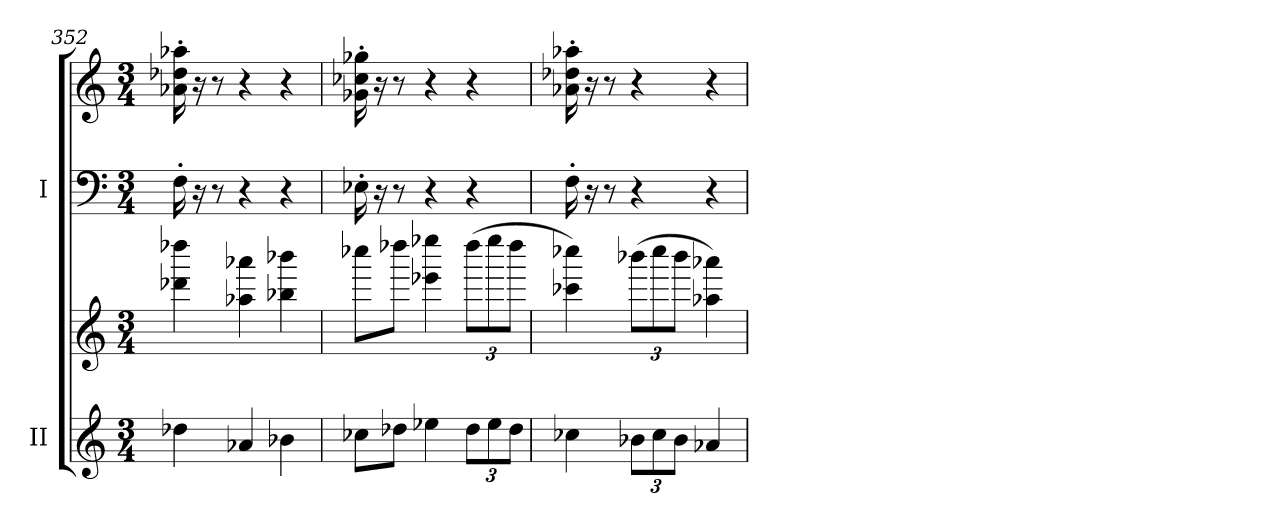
**kern	**kern	**kern	**kern
*part2	*part2	*part1	*part1
*staff4	*staff3	*staff2	*staff1
*I"II	*	*I"I	*
*I'II	*	*I'I	*
*clefG2	*clefG2	*clefF4	*clefG2
*k[]	*k[]	*k[]	*k[]
*a:	*a:	*a:	*a:
*M3/4	*M3/4	*M3/4	*M3/4
=352	=352	=352	=352
4dd-X\	4ddd-X\ 4dddd-X\	16F'\	16a-X\' 16dd-X\' 16aa-X\'
.	.	16r	16r
.	.	8r	8r
4a-X/	4aa-X\ 4aaa-X\	4r	4r
4b-X\	4bb-X\ 4bbb-X\	4r	4r
!!LO:LB:g=z
=353	=353	=353	=353
8cc-X\L	8cccc-X\L	16E-X'\	16g-X\' 16cc-X\' 16gg-X\'
.	.	16r	16r
8dd-X\J	8dddd-X\J	8r	8r
4ee-X\	4eee-X\ 4eeee-X\	4r	4r
*Xbrackettup	*Xbrackettup	*	*
12dd-\L	(12dddd-\L	4r	4r
12ee-\	12eeee-\	.	.
12dd-\J	12dddd-\J	.	.
=354	=354	=354	=354
4cc-X\	4ccc-X\ 4cccc-X\)	16F'\	16a-X\' 16dd-X\' 16aa-X\'
.	.	16r	16r
.	.	8r	8r
12b-X\L	(12bbb-X\L	4r	4r
12cc-\	12cccc-\	.	.
12b-\J	12bbb-\J	.	.
4a-X/	4aa-X\ 4aaa-X\)	4r	4r
=	=	=	=
*-	*-	*-	*-
